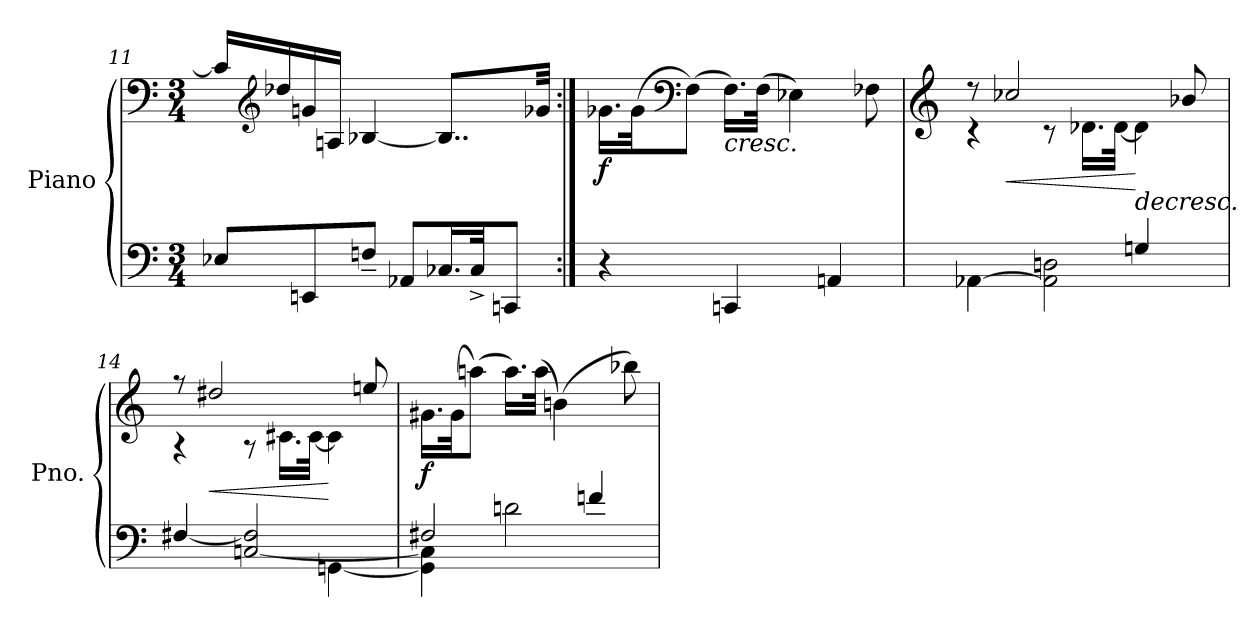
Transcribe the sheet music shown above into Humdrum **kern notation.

**kern	**kern	**dynam
*part1	*part1	*part1
*staff2	*staff1	*staff1/2
*I"Piano	*	*
*I'Pno.	*	*
*clefF4	*clefF4	*
*k[]	*k[]	*
*M3/4	*M3/4	*
=11	=11	=11
8E-X/L	16c/LL]	.
*	*clefG2	*
.	16dd-X/	.
8EEn/	16gn/	.
.	16An/JJ	.
8Fn~/J	[4B-X/	.
8AA-X/L	.	.
16.C-X/L	8..B-/L]	.
32C-^/JK	.	.
8CCn/J	.	.
.	32g-X/Jkk	.
!!LO:LB:g=z
=12:|!	=12:|!	=12:|!
!	!	!LO:DY:b
4r	16.g-X\LL	f
.	(>32g-\JK	.
*	*clefF4	*
.	(>8F\J)	.
!	!	!LO:HP:b
4CCn/	16.F\LL)	<
.	(>32F\JJk	.
.	4E-X\)	.
4AAn/	.	.
.	8F-X\	.
=13	=13	=13
*	*clefG2	*
*^	*^	*
[4AA-X\	2ryy	8r	4r	.
!	!	!	!	!LO:HP:b
.	.	2cc-X/	.	<
2AA-\] 2Dn\	.	.	8r	.
.	.	.	16.d-X\LL	.
.	.	.	[32d-\JJk	.
!	!	!	!	!LO:HP:n=1:b
.	4Gn/	.	4d-\]	[ >
.	.	8b-X/	.	.
=14	=14	=14	=14	=14
[4F#X/	2ryy	8r	4r	.
!	!	!	!	!LO:HP:b
.	.	2dd#X/	.	<
[2Cn/ 2F#/]	.	.	8r	.
.	.	.	16.c#X\LL	.
.	.	.	[32c#\JJk	.
.	[4GGn\	.	4c#\]	[
.	.	8een/	.	.
*v	*v	*	*	*
*	*v	*v	*
.	.	]
!!LO:PB:g=z
=15	=15	=15
*^	*	*
!	!	!	!LO:DY:b
2F#X/	4GG\] 4C\]	16.g#X\LL	f
.	.	(>32g#\JK	.
.	.	(>8aan\J)	.
.	2dn\	16.aa\LL)	.
.	.	(>32aa\JJk	.
.	.	(>4bn\)	.
4fn/	.	.	.
.	.	8bb-X\)	.
*v	*v	*	*
.	.	[
=	=	=
*-	*-	*-
